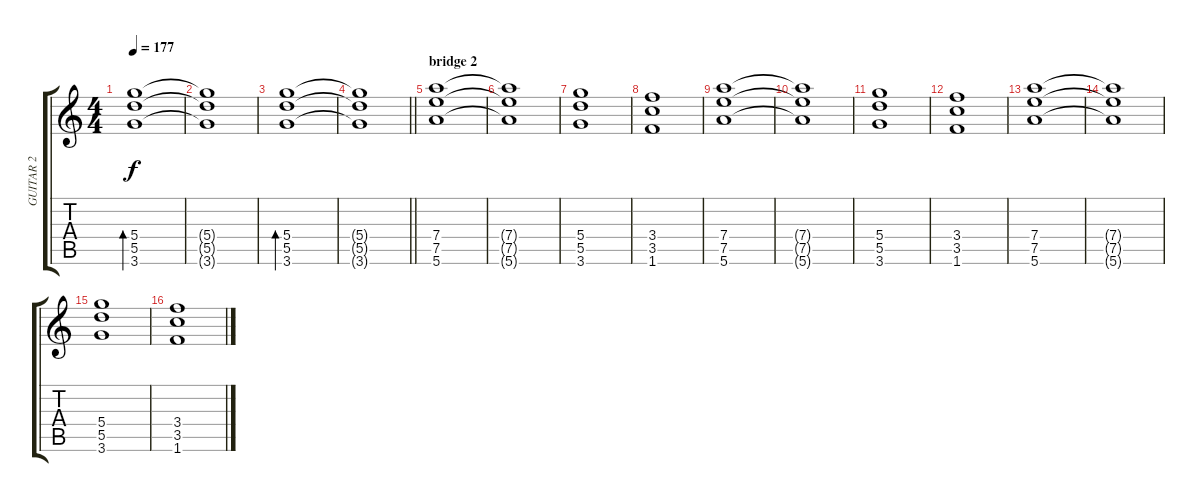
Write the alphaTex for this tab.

\track ("GUITAR 2" "GUITAR 2") {instrument distortionguitar}
\staff {score tabs}
\tuning (E4 B3 G4 D4 A3 E3) {hide}
\ts (4 4)
\tempo 177
\clef g2
\ks c
(5.4 5.5 3.6).1{bd 480 dy f} |
(5.4{t} 5.5{t} 3.6{t}).1 |
(5.4 5.5 3.6).1{bd 480} |
\barLineRight lightlight
(5.4{t} 5.5{t} 3.6{t}).1 |
\section ("" "bridge 2")
(7.4 7.5 5.6).1 |
(7.4{t} 7.5{t} 5.6{t}).1 |
(5.4 5.5 3.6).1 |
(3.4 3.5 1.6).1 |
(7.4 7.5 5.6).1 |
(7.4{t} 7.5{t} 5.6{t}).1 |
(5.4 5.5 3.6).1 |
(3.4 3.5 1.6).1 |
(7.4 7.5 5.6).1 |
(7.4{t} 7.5{t} 5.6{t}).1 |
(5.4 5.5 3.6).1 |
(3.4 3.5 1.6).1
